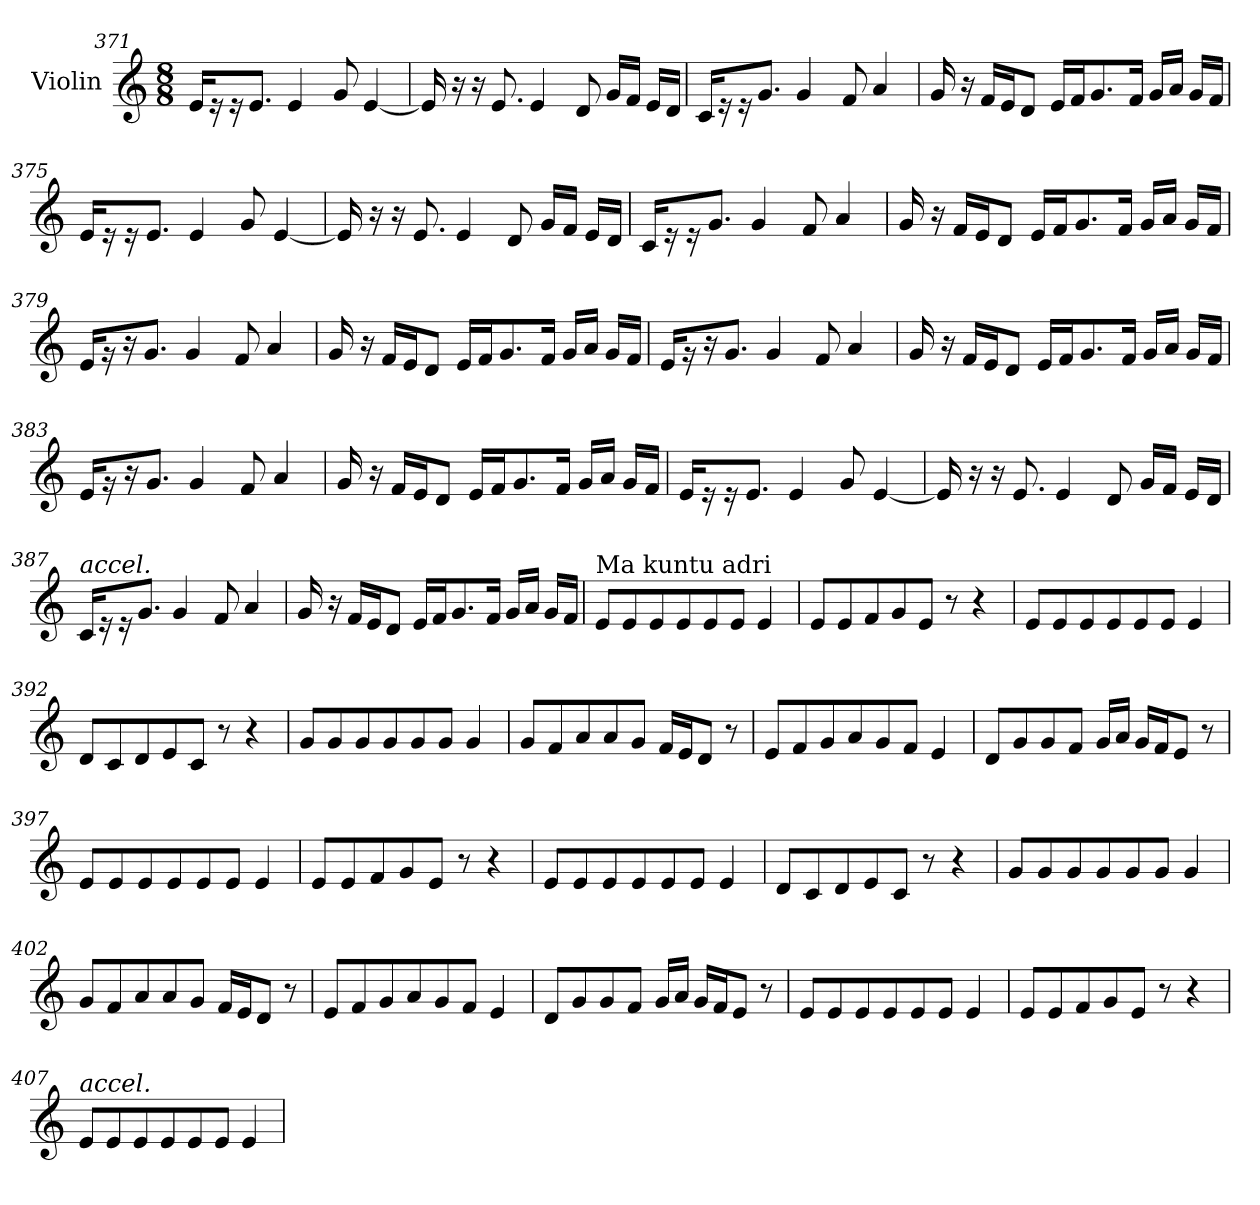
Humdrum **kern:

**kern
*part1
*staff1
*I"Violin
*clefG2
*k[]
*M8/8
=371
16e/KL
16r
16r
8.e/J
4e/
8g/
[4e/
!!LO:LB:g=z
=372
16e/]
16r
16r
8.e/
4e/
8d/
16g/LL
16f/JJ
16e/LL
16d/JJ
=373
16c/KL
16r
16r
8.g/J
4g/
8f/
4a/
=374
16g/
16r
16f/LL
16e/J
8d/J
16e/LL
16f/J
8.g/
16f/Jk
16g/LL
16a/JJ
16g/LL
16f/JJ
=375
16e/KL
16r
16r
8.e/J
4e/
8g/
[4e/
!!LO:LB:g=z
=376
16e/]
16r
16r
8.e/
4e/
8d/
16g/LL
16f/JJ
16e/LL
16d/JJ
=377
16c/KL
16r
16r
8.g/J
4g/
8f/
4a/
=378
16g/
16r
16f/LL
16e/J
8d/J
16e/LL
16f/J
8.g/
16f/Jk
16g/LL
16a/JJ
16g/LL
16f/JJ
=379
16e/KL
16r
16r
8.g/J
4g/
8f/
4a/
!!LO:LB:g=z
=380
16g/
16r
16f/LL
16e/J
8d/J
16e/LL
16f/J
8.g/
16f/Jk
16g/LL
16a/JJ
16g/LL
16f/JJ
=381
16e/KL
16r
16r
8.g/J
4g/
8f/
4a/
=382
16g/
16r
16f/LL
16e/J
8d/J
16e/LL
16f/J
8.g/
16f/Jk
16g/LL
16a/JJ
16g/LL
16f/JJ
!!LO:LB:g=z
=383
16e/KL
16r
16r
8.g/J
4g/
8f/
4a/
=384
16g/
16r
16f/LL
16e/J
8d/J
16e/LL
16f/J
8.g/
16f/Jk
16g/LL
16a/JJ
16g/LL
16f/JJ
=385
16e/KL
16r
16r
8.e/J
4e/
8g/
[4e/
=386
16e/]
16r
16r
8.e/
4e/
8d/
16g/LL
16f/JJ
16e/LL
16d/JJ
!!LO:PB:g=z
=387
!LO:TX:a:i:t=accel.
16c/KL
16r
16r
8.g/J
4g/
8f/
4a/
=388
16g/
16r
16f/LL
16e/J
8d/J
16e/LL
16f/J
8.g/
16f/Jk
16g/LL
16a/JJ
16g/LL
16f/JJ
=389
*MM40
!LO:TX:a:t=Ma kuntu adri
8e/L
8e/
8e/
8e/
8e/
8e/J
4e/
=390
8e/L
8e/
8f/
8g/
8e/J
8r
4r
!!LO:LB:g=z
=391
8e/L
8e/
8e/
8e/
8e/
8e/J
4e/
=392
8d/L
8c/
8d/
8e/
8c/J
8r
4r
=393
8g/L
8g/
8g/
8g/
8g/
8g/J
4g/
=394
8g/L
8f/
8a/
8a/
8g/J
16f/LL
16e/J
8d/J
8r
!!LO:LB:g=z
=395
8e/L
8f/
8g/
8a/
8g/
8f/J
4e/
=396
8d/L
8g/
8g/
8f/J
16g/LL
16a/JJ
16g/LL
16f/J
8e/J
8r
=397
8e/L
8e/
8e/
8e/
8e/
8e/J
4e/
=398
8e/L
8e/
8f/
8g/
8e/J
8r
4r
!!LO:LB:g=z
=399
8e/L
8e/
8e/
8e/
8e/
8e/J
4e/
=400
8d/L
8c/
8d/
8e/
8c/J
8r
4r
=401
8g/L
8g/
8g/
8g/
8g/
8g/J
4g/
=402
8g/L
8f/
8a/
8a/
8g/J
16f/LL
16e/J
8d/J
8r
!!LO:LB:g=z
=403
8e/L
8f/
8g/
8a/
8g/
8f/J
4e/
=404
8d/L
8g/
8g/
8f/J
16g/LL
16a/JJ
16g/LL
16f/J
8e/J
8r
=405
8e/L
8e/
8e/
8e/
8e/
8e/J
4e/
=406
8e/L
8e/
8f/
8g/
8e/J
8r
4r
!!LO:LB:g=z
=407
!LO:TX:a:i:t=accel.
8e/L
8e/
8e/
8e/
8e/
8e/J
4e/
=
*-
